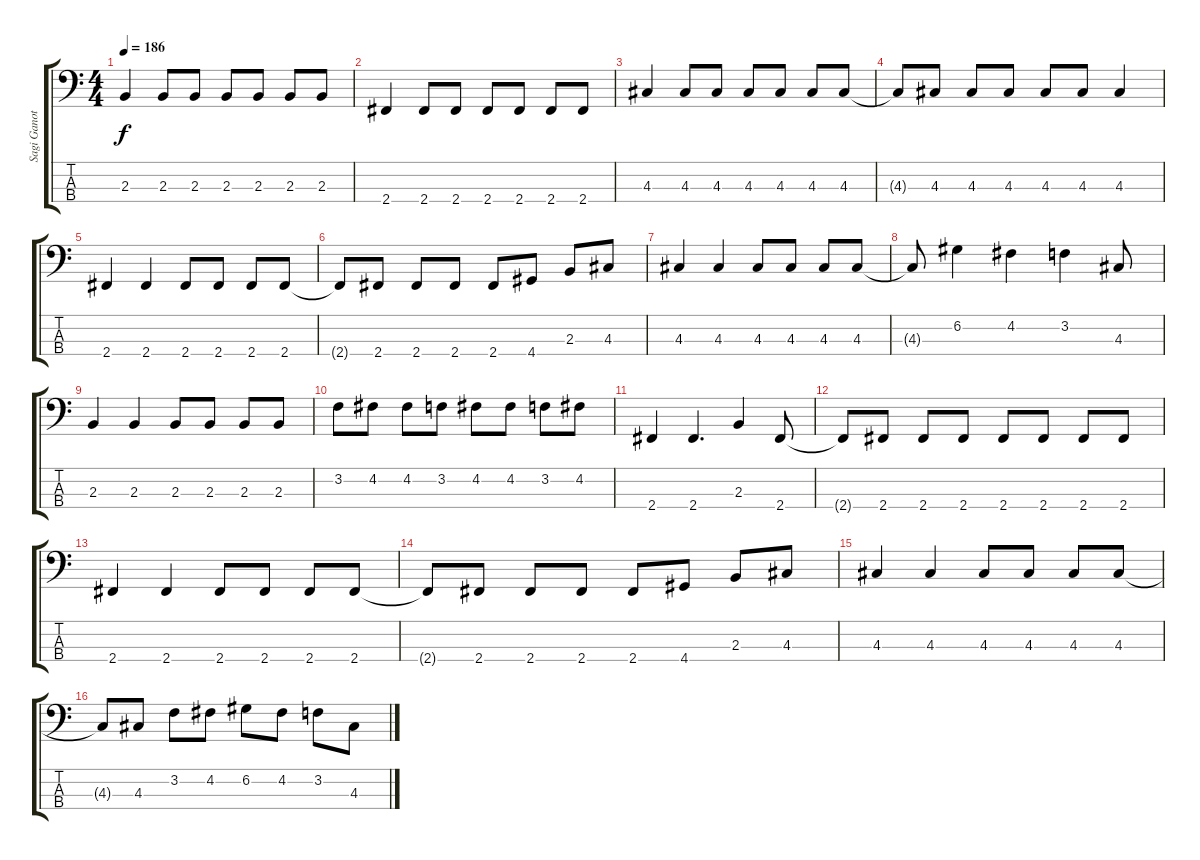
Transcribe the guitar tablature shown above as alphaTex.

\track ("Sagi Ganot (Bass)" "Sagi Ganot") {instrument electricbassfinger}
\staff {score tabs}
\tuning (G2 D2 A1 E1) {hide}
\ts (4 4)
\tempo 186
\clef f4
\ks c
2.3.4{dy f} 2.3.8 2.3.8 2.3.8 2.3.8 2.3.8 2.3.8 |
2.4.4 2.4.8 2.4.8 2.4.8 2.4.8 2.4.8 2.4.8 |
4.3.4 4.3.8 4.3.8 4.3.8 4.3.8 4.3.8 4.3.8 |
4.3{t}.8 4.3.8 4.3.8 4.3.8 4.3.8 4.3.8 4.3.4 |
2.4.4 2.4.4 2.4.8 2.4.8 2.4.8 2.4.8 |
2.4{t}.8 2.4.8 2.4.8 2.4.8 2.4.8 4.4.8 2.3.8 4.3.8 |
4.3.4 4.3.4 4.3.8 4.3.8 4.3.8 4.3.8 |
4.3{t}.8 6.2.4 4.2.4 3.2.4 4.3.8 |
2.3.4 2.3.4 2.3.8 2.3.8 2.3.8 2.3.8 |
3.2.8 4.2.8 4.2.8 3.2.8 4.2.8 4.2.8 3.2.8 4.2.8 |
2.4.4 2.4.4{d} 2.3.4 2.4.8 |
2.4{t}.8 2.4.8 2.4.8 2.4.8 2.4.8 2.4.8 2.4.8 2.4.8 |
2.4.4 2.4.4 2.4.8 2.4.8 2.4.8 2.4.8 |
2.4{t}.8 2.4.8 2.4.8 2.4.8 2.4.8 4.4.8 2.3.8 4.3.8 |
4.3.4 4.3.4 4.3.8 4.3.8 4.3.8 4.3.8 |
4.3{t}.8 4.3.8 3.2.8 4.2.8 6.2.8 4.2.8 3.2.8 4.3.8
